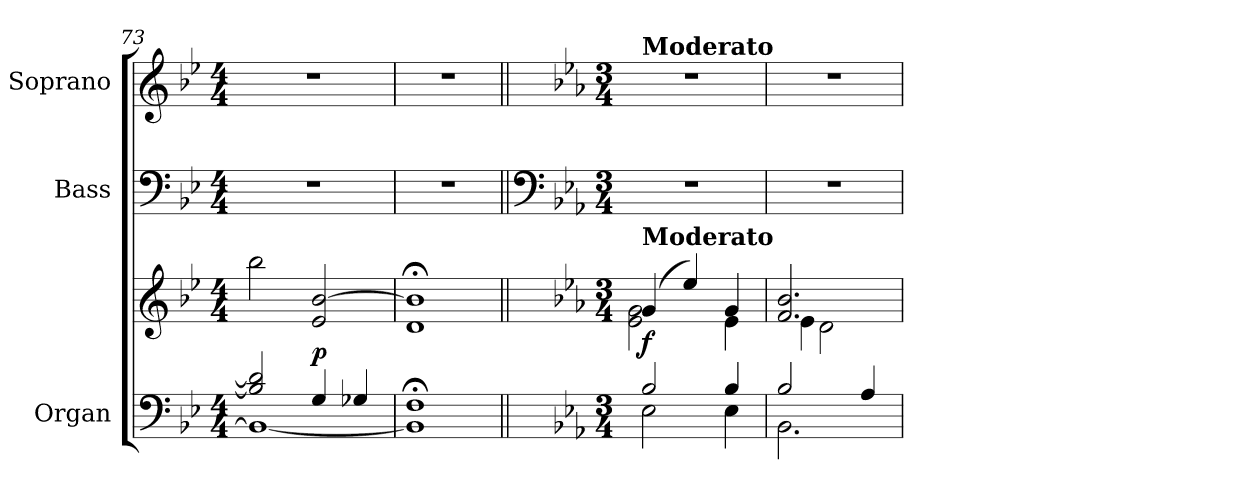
**kern	**kern	**dynam	**kern	**kern
*part3	*part3	*part3	*part2	*part1
*staff4	*staff3	*staff3/4	*staff2	*staff1
*I"Organ	*	*	*I"Bass	*I"Soprano
*I'Org.	*	*	*I'B.	*I'S.
*clefF4	*clefG2	*	*clefF4	*clefG2
*k[b-e-]	*k[b-e-]	*	*k[b-e-]	*k[b-e-]
*B-:	*B-:	*	*B-:	*B-:
*M4/4	*M4/4	*	*M4/4	*M4/4
=73	=73	=73	=73	=73
*^	*	*	*	*
2B-i/] 2di]	1BB-i_<	2bb-i\	.	1r	1r
4Gi/	.	2e-i/ [>2b-i	p	.	.
4G-Xi/	.	.	.	.	.
*v	*v	*	*	*	*
=74	=74	=74	=74	=74
1BB-i]; 1Fi;	1di; 1b-i];	.	1r	1r
=75||	=75||	=75||	=75||	=75||
*	*	*	*clefF4	*
*k[b-e-a-]	*k[b-e-a-]	*	*k[b-e-a-]	*k[b-e-a-]
*E-:	*E-:	*	*E-:	*E-:
*M3/4	*M3/4	*	*M3/4	*M3/4
*	*MM100	*	*	*MM100
*^	*^	*	*	*
!	!	!	!	!	!	!LO:TX:a:B:t=Moderato
!	!	!LO:TX:a:B:t=Moderato	!	!	!	!
!	!	!	!	!	!LO:N:vis=1	!LO:N:vis=1
2B-i/	2E-i\	(4gi/	2e-i\ 2gi	f	2.r	2.r
.	.	4ee-i/)	.	.	.	.
4B-i/	4E-i\	4gi/	4e-i\	.	.	.
!!LO:PB:g=z
=76	=76	=76	=76	=76	=76	=76
!	!	!	!	!	!LO:N:vis=1	!LO:N:vis=1
2B-i/	2.BB-i\	2.fi/ 2.b-i	4e-i\	.	2.r	2.r
.	.	.	2di\	.	.	.
4A-i/	.	.	.	.	.	.
*v	*v	*	*	*	*	*
*	*v	*v	*	*	*
=	=	=	=	=
*-	*-	*-	*-	*-
